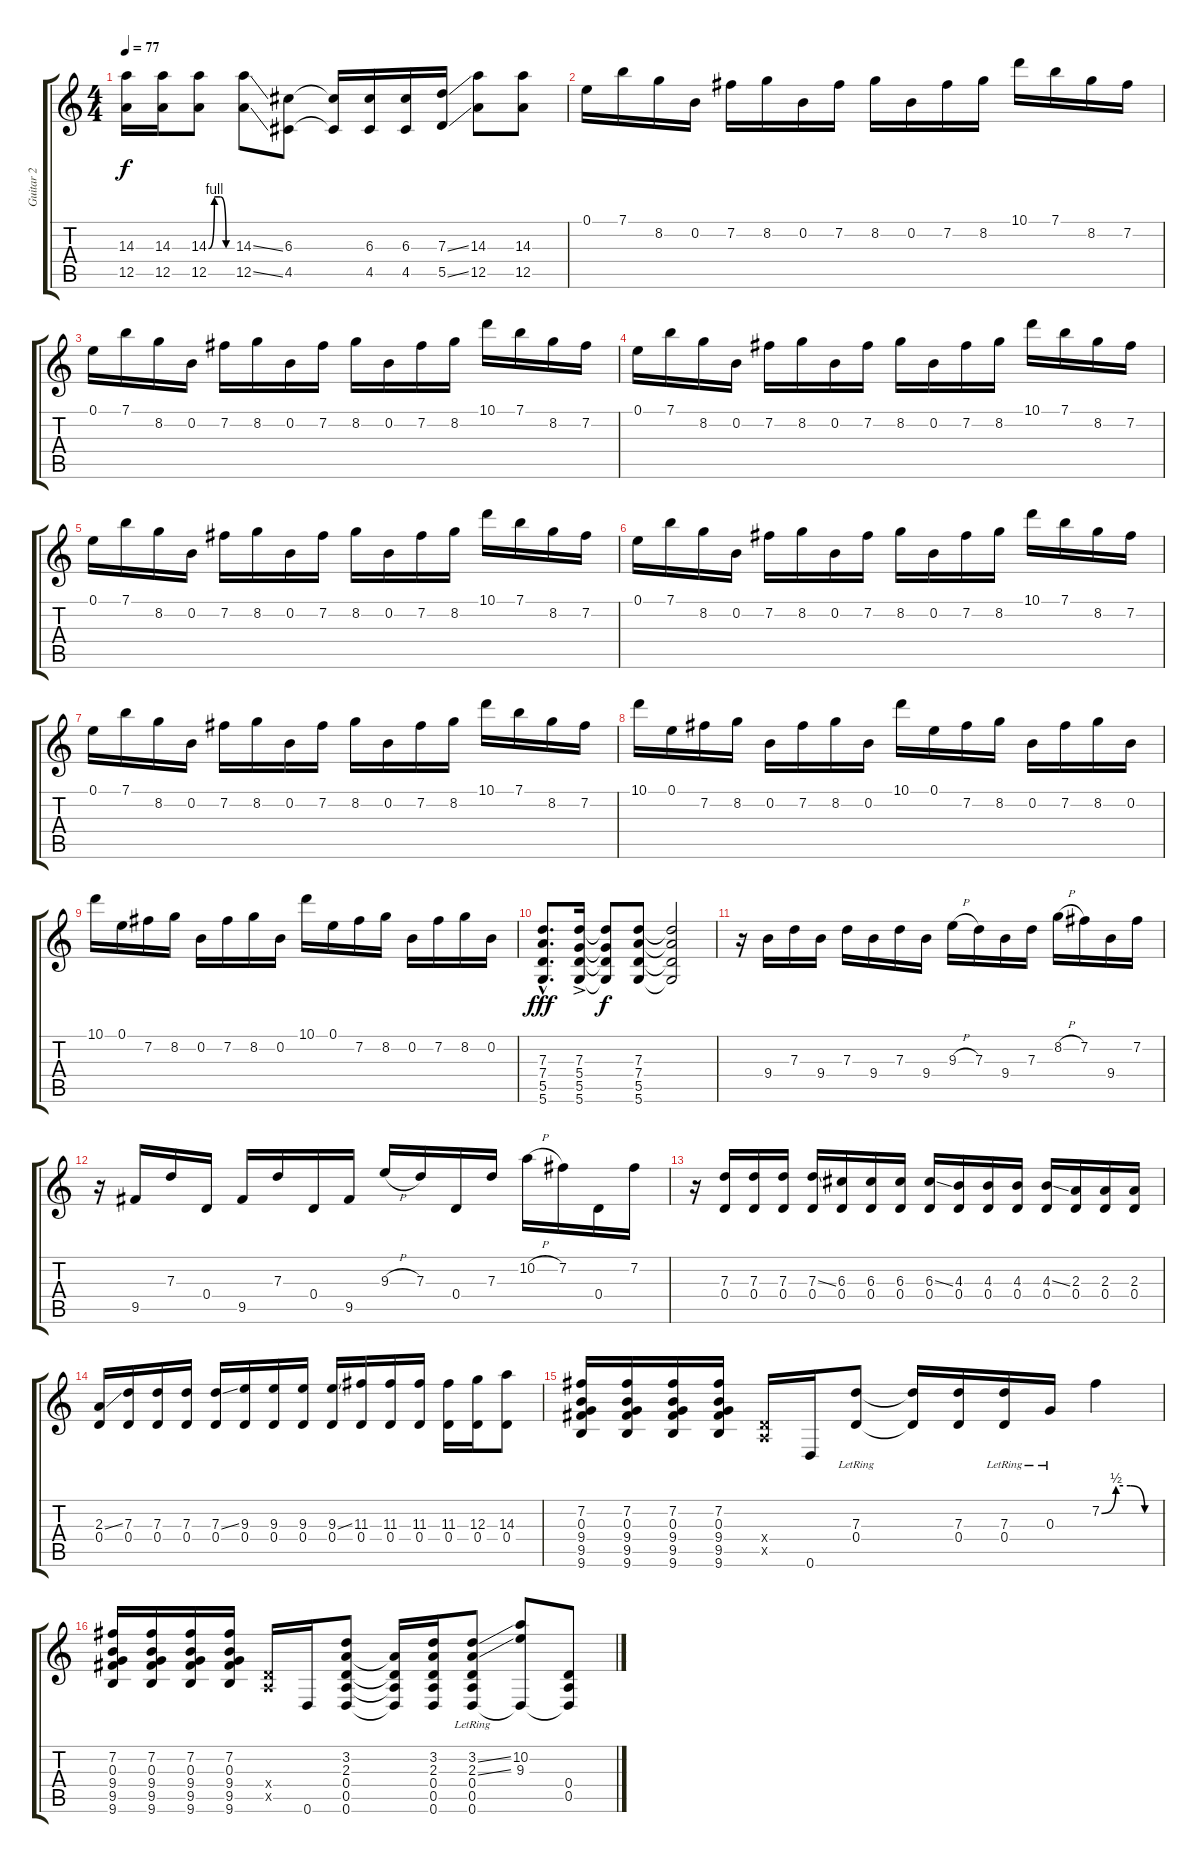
\track ("Guitar 2" "Guitar 2") {instrument acousticguitarnylon}
\staff {score tabs}
\tuning (E4 B3 G3 D3 A2 D2) {hide}
\ts (4 4)
\tempo 77
\clef g2
\ks c
(14.3{t} 12.5{t}).16{dy f} (14.3 12.5).16 (14.3{be (custom 0 0 15 4 30 4 45 0 60 0)} 12.5).8 (14.3{ss} 12.5{ss}).8 (6.3 4.5).8 (6.3{t} 4.5{t}).16 (6.3 4.5).16 (6.3 4.5).16 (7.3{ss} 5.5{ss}).16 (14.3 12.5).8 (14.3 12.5).8 |
0.1.16 7.1.16 8.2.16 0.2.16 7.2.16 8.2.16 0.2.16 7.2.16 8.2.16 0.2.16 7.2.16 8.2.16 10.1.16 7.1.16 8.2.16 7.2.16 |
0.1.16 7.1.16 8.2.16 0.2.16 7.2.16 8.2.16 0.2.16 7.2.16 8.2.16 0.2.16 7.2.16 8.2.16 10.1.16 7.1.16 8.2.16 7.2.16 |
0.1.16 7.1.16 8.2.16 0.2.16 7.2.16 8.2.16 0.2.16 7.2.16 8.2.16 0.2.16 7.2.16 8.2.16 10.1.16 7.1.16 8.2.16 7.2.16 |
0.1.16 7.1.16 8.2.16 0.2.16 7.2.16 8.2.16 0.2.16 7.2.16 8.2.16 0.2.16 7.2.16 8.2.16 10.1.16 7.1.16 8.2.16 7.2.16 |
0.1.16 7.1.16 8.2.16 0.2.16 7.2.16 8.2.16 0.2.16 7.2.16 8.2.16 0.2.16 7.2.16 8.2.16 10.1.16 7.1.16 8.2.16 7.2.16 |
0.1.16 7.1.16 8.2.16 0.2.16 7.2.16 8.2.16 0.2.16 7.2.16 8.2.16 0.2.16 7.2.16 8.2.16 10.1.16 7.1.16 8.2.16 7.2.16 |
10.1.16 0.1.16 7.2.16 8.2.16 0.2.16 7.2.16 8.2.16 0.2.16 10.1.16 0.1.16 7.2.16 8.2.16 0.2.16 7.2.16 8.2.16 0.2.16 |
10.1.16 0.1.16 7.2.16 8.2.16 0.2.16 7.2.16 8.2.16 0.2.16 10.1.16 0.1.16 7.2.16 8.2.16 0.2.16 7.2.16 8.2.16 0.2.16 |
(7.3{hac} 7.4{hac} 5.5{hac} 5.6{hac}).8{d dy fff instrument electricguitarjazz} (7.3{ac} 5.4{ac} 5.5{ac} 5.6{ac}).16 (7.3{t} 5.4{t} 5.5{t} 5.6{t}).8{dy f} (7.3 7.4 5.5 5.6).8 (7.3{t} 7.4{t} 5.5{t} 5.6{t}).2 |
r.16 9.4.16 7.3.16 9.4.16 7.3.16 9.4.16 7.3.16 9.4.16 9.3{h}.16 7.3.16 9.4.16 7.3.16 8.2{h}.16 7.2.16 9.4.16 7.2.16 |
r.16 9.5.16 7.3.16 0.4.16 9.5.16 7.3.16 0.4.16 9.5.16 9.3{h}.16 7.3.16 0.4.16 7.3.16 10.2{h}.16 7.2.16 0.4.16 7.2.16 |
r.16 (7.3 0.4).16 (7.3 0.4).16 (7.3 0.4).16 (7.3{ss} 0.4).16 (6.3 0.4).16 (6.3 0.4).16 (6.3 0.4).16 (6.3{ss} 0.4).16 (4.3 0.4).16 (4.3 0.4).16 (4.3 0.4).16 (4.3{ss} 0.4).16 (2.3 0.4).16 (2.3 0.4).16 (2.3 0.4).16 |
(2.3{ss} 0.4).16 (7.3 0.4).16 (7.3 0.4).16 (7.3 0.4).16 (7.3{ss} 0.4).16 (9.3 0.4).16 (9.3 0.4).16 (9.3 0.4).16 (9.3{ss} 0.4).16 (11.3 0.4).16 (11.3 0.4).16 (11.3 0.4).16 (11.3 0.4).16 (12.3 0.4).16 (14.3 0.4).8 |
(7.2 0.3 9.4 9.5 9.6).16{instrument overdrivenguitar} (7.2 0.3 9.4 9.5 9.6).16 (7.2 0.3 9.4 9.5 9.6).16 (7.2 0.3 9.4 9.5 9.6).16 (0.4{x} 0.5{x}).16 0.6.16 (7.3{lr} 0.4{lr}).8 (7.3{t} 0.4{t}).16 (7.3 0.4).16 (7.3 0.4{lr}).16 0.3{lr}.16 7.2{be (custom 0 0 15 2 30 2 45 0 60 0)}.4 |
(7.2 0.3 9.4 9.5 9.6).16 (7.2 0.3 9.4 9.5 9.6).16 (7.2 0.3 9.4 9.5 9.6).16 (7.2 0.3 9.4 9.5 9.6).16 (0.4{x} 0.5{x}).16 0.6.16 (3.2 2.3 0.4 0.5 0.6).8 (2.3{t} 0.4{t} 0.5{t} 0.6{t}).16 (3.2 2.3 0.4 0.5 0.6).16 (3.2{ss} 2.3{ss} 0.4{lr} 0.5{lr} 0.6).8 (10.2 9.3 0.6{t}).8 (0.4 0.5 0.6{t}).8
